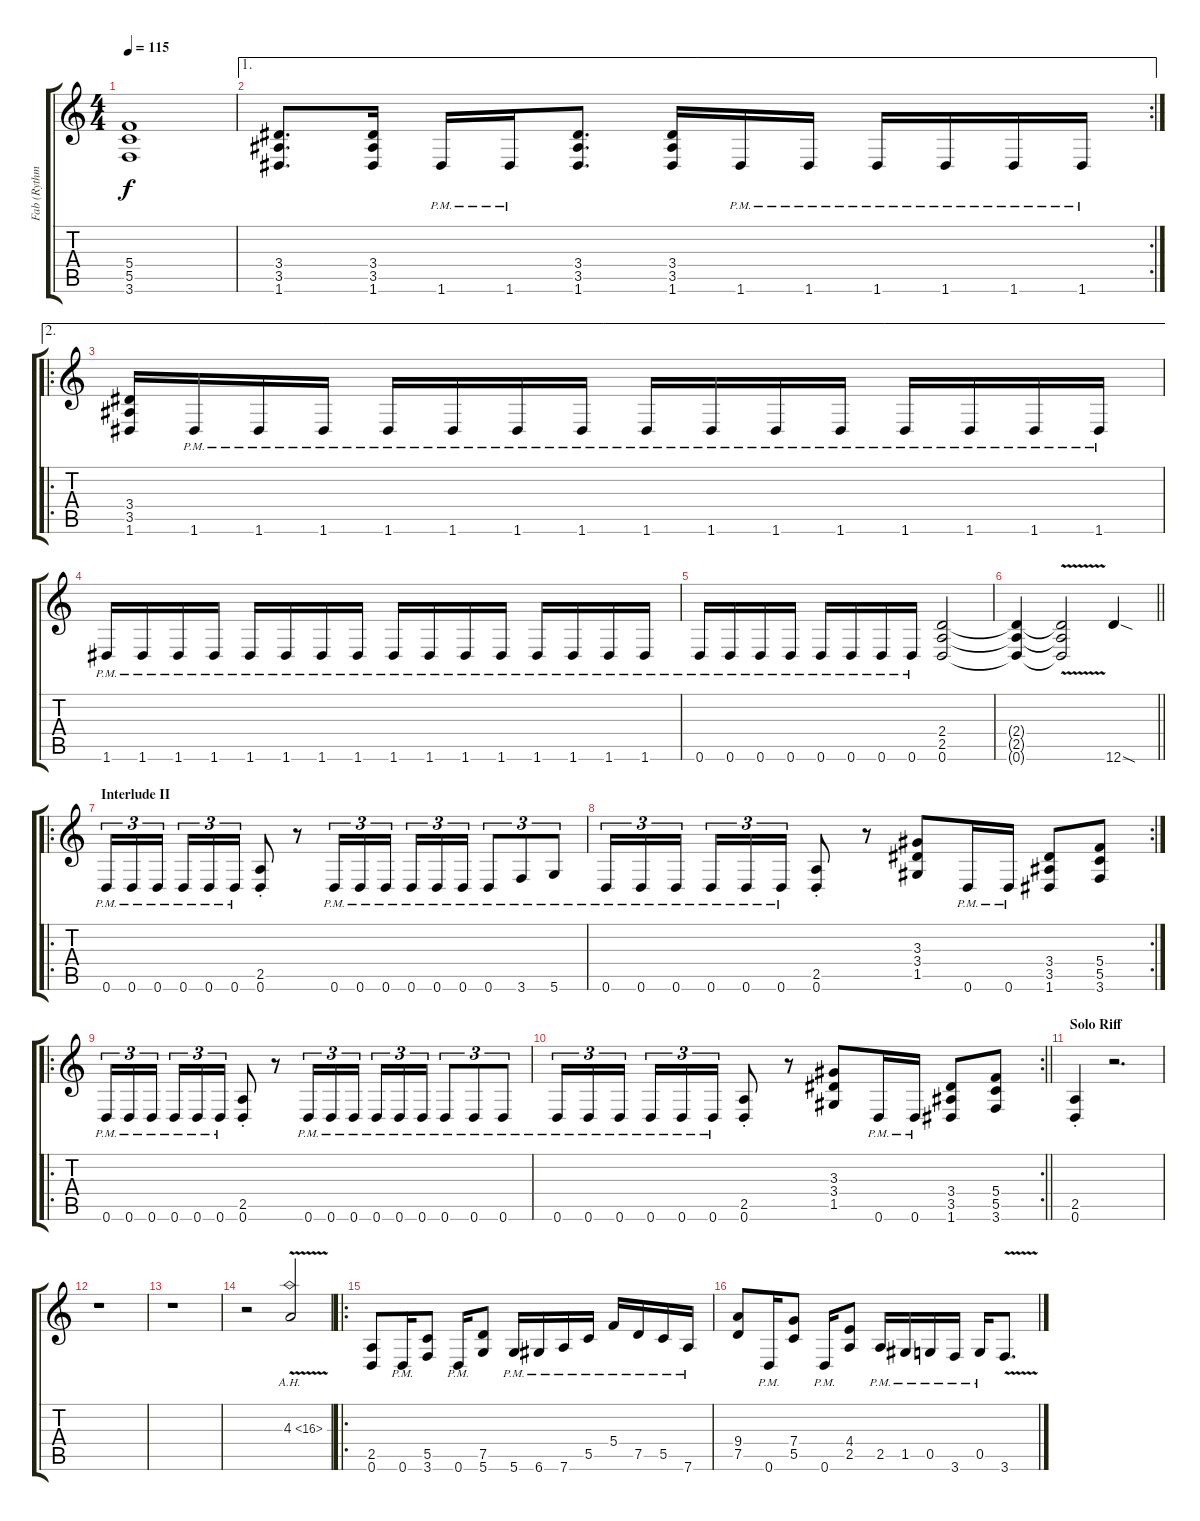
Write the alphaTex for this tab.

\track ("Fab (Rythm Guitar II)" "Fab (Rythm") {instrument overdrivenguitar}
\staff {score tabs}
\tuning (D4 A3 F3 C3 G2 D2) {hide}
\ts (4 4)
\tempo 115
\clef g2
\ks c
(5.4 5.5 3.6).1{dy f} |
\ae 1
\rc 2
(3.4 3.5 1.6).8{d} (3.4 3.5 1.6).16 1.6{pm}.16 1.6{pm}.16 (3.4 3.5 1.6).8{d} (3.4 3.5 1.6).16 1.6{pm}.16 1.6{pm}.16 1.6{pm}.16 1.6{pm}.16 1.6{pm}.16 1.6{pm}.16 |
\ae 2
\ro
(3.4 3.5 1.6).16 1.6{pm}.16 1.6{pm}.16 1.6{pm}.16 1.6{pm}.16 1.6{pm}.16 1.6{pm}.16 1.6{pm}.16 1.6{pm}.16 1.6{pm}.16 1.6{pm}.16 1.6{pm}.16 1.6{pm}.16 1.6{pm}.16 1.6{pm}.16 1.6{pm}.16 |
1.6{pm}.16 1.6{pm}.16 1.6{pm}.16 1.6{pm}.16 1.6{pm}.16 1.6{pm}.16 1.6{pm}.16 1.6{pm}.16 1.6{pm}.16 1.6{pm}.16 1.6{pm}.16 1.6{pm}.16 1.6{pm}.16 1.6{pm}.16 1.6{pm}.16 1.6{pm}.16 |
0.6{pm}.16 0.6{pm}.16 0.6{pm}.16 0.6{pm}.16 0.6{pm}.16 0.6{pm}.16 0.6{pm}.16 0.6{pm}.16 (2.4 2.5 0.6).2 |
\barLineRight lightlight
(2.4{t} 2.5{t} 0.6{t}).4 (2.4{v t} 2.5{v t} 0.6{t}).2 12.6{sod}.4 |
\ro
\section ("" "Interlude II")
0.6{pm}.16{tu (3 2)} 0.6{pm}.16{tu (3 2)} 0.6{pm}.16{tu (3 2) beam splitsecondary} 0.6{pm}.16{tu (3 2)} 0.6{pm}.16{tu (3 2)} 0.6{pm}.16{tu (3 2)} (2.5{st} 0.6{st}).8 r.8 0.6{pm}.16{tu (3 2)} 0.6{pm}.16{tu (3 2)} 0.6{pm}.16{tu (3 2) beam splitsecondary} 0.6{pm}.16{tu (3 2)} 0.6{pm}.16{tu (3 2)} 0.6{pm}.16{tu (3 2)} 0.6{pm}.8{tu (3 2)} 3.6{pm}.8{tu (3 2)} 5.6{pm}.8{tu (3 2)} |
\rc 2
0.6{pm}.16{tu (3 2)} 0.6{pm}.16{tu (3 2)} 0.6{pm}.16{tu (3 2) beam splitsecondary} 0.6{pm}.16{tu (3 2)} 0.6{pm}.16{tu (3 2)} 0.6{pm}.16{tu (3 2)} (2.5{st} 0.6{st}).8 r.8 (3.3 3.4 1.5).8 0.6{pm}.16 0.6{pm}.16 (3.4 3.5 1.6).8 (5.4 5.5 3.6).8 |
\ro
0.6{pm}.16{tu (3 2)} 0.6{pm}.16{tu (3 2)} 0.6{pm}.16{tu (3 2) beam splitsecondary} 0.6{pm}.16{tu (3 2)} 0.6{pm}.16{tu (3 2)} 0.6{pm}.16{tu (3 2)} (2.5{st} 0.6{st}).8 r.8 0.6{pm}.16{tu (3 2)} 0.6{pm}.16{tu (3 2)} 0.6{pm}.16{tu (3 2) beam splitsecondary} 0.6{pm}.16{tu (3 2)} 0.6{pm}.16{tu (3 2)} 0.6{pm}.16{tu (3 2)} 0.6{pm}.8{tu (3 2)} 0.6{pm}.8{tu (3 2)} 0.6{pm}.8{tu (3 2)} |
\rc 2
\barLineRight lightlight
0.6{pm}.16{tu (3 2)} 0.6{pm}.16{tu (3 2)} 0.6{pm}.16{tu (3 2) beam splitsecondary} 0.6{pm}.16{tu (3 2)} 0.6{pm}.16{tu (3 2)} 0.6{pm}.16{tu (3 2)} (2.5{st} 0.6{st}).8 r.8 (3.3 3.4 1.5).8 0.6{pm}.16 0.6{pm}.16 (3.4 3.5 1.6).8 (5.4 5.5 3.6).8 |
\section ("" "Solo Riff")
(2.5{st} 0.6{st}).4{volume 13 balance 14 instrument overdrivenguitar} r.2{d} |
r.1 |
r.1 |
r.2 4.3{ah 12 v}.2{volume 13 balance 14 instrument overdrivenguitar} |
\ro
(2.5 0.6).8{volume 13 balance 16} 0.6{pm}.16 (5.5 3.6).8 0.6{pm}.16 (7.5 5.6).8 5.6{pm}.16 6.6{pm}.16 7.6{pm}.16 5.5{pm}.16 5.4{pm}.16 7.5{pm}.16 5.5{pm}.16 7.6{pm}.16 |
(9.4 7.5).8 0.6{pm}.16 (7.4 5.5).8 0.6{pm}.16 (4.4 2.5).8 2.5{pm}.16 1.5{pm}.16 0.5{pm}.16 3.6{pm}.16 0.5{pm}.16 3.6{v}.8{d}
